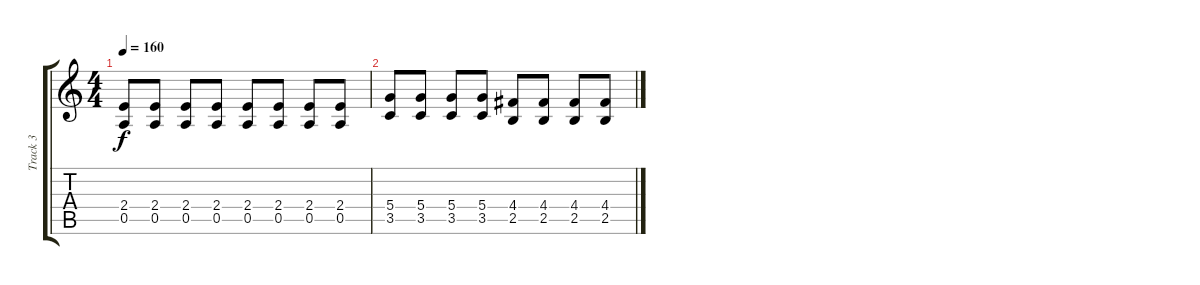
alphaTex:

\track ("Track 3" "Track 3") {instrument acousticguitarsteel}
\staff {score tabs}
\tuning (E4 B3 G3 D3 A2 E2) {hide}
\ts (4 4)
\tempo 160
\clef g2
\ks c
(2.4 0.5).8{dy f} (2.4 0.5).8 (2.4 0.5).8 (2.4 0.5).8 (2.4 0.5).8 (2.4 0.5).8 (2.4 0.5).8 (2.4 0.5).8 |
(5.4 3.5).8 (5.4 3.5).8 (5.4 3.5).8 (5.4 3.5).8 (4.4 2.5).8 (4.4 2.5).8 (4.4 2.5).8 (4.4 2.5).8
